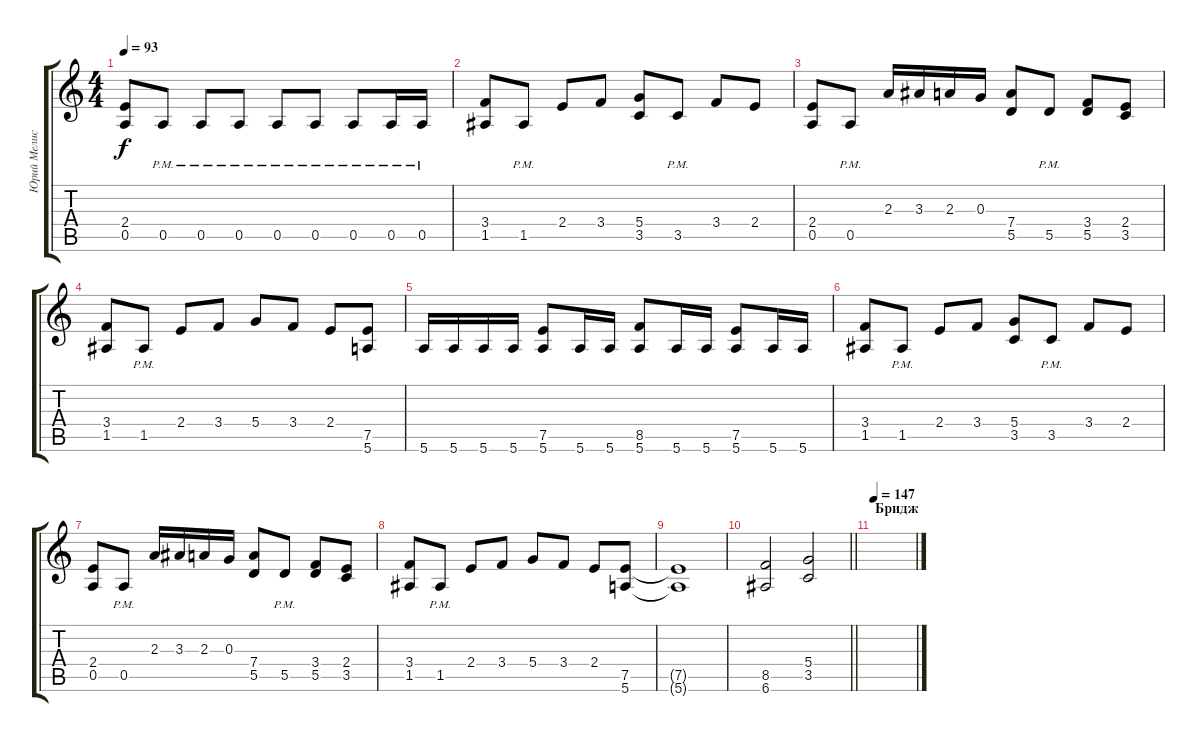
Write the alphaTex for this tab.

\track ("Юрий Мелисов" "Юрий Мелис") {instrument distortionguitar}
\staff {score tabs}
\tuning (E4 B3 G3 D3 A2 E2) {hide}
\ts (4 4)
\tempo 93
\clef g2
\ks c
(2.4 0.5).8{dy f} 0.5{pm}.8 0.5{pm}.8 0.5{pm}.8 0.5{pm}.8 0.5{pm}.8 0.5{pm}.8 0.5{pm}.16 0.5{pm}.16 |
(3.4 1.5).8 1.5{pm}.8 2.4.8 3.4.8 (5.4 3.5).8 3.5{pm}.8 3.4.8 2.4.8 |
(2.4 0.5).8 0.5{pm}.8 2.3.16 3.3.16 2.3.16 0.3.16 (7.4 5.5).8 5.5{pm}.8 (3.4 5.5).8 (2.4 3.5).8 |
(3.4 1.5).8 1.5{pm}.8 2.4.8 3.4.8 5.4.8 3.4.8 2.4.8 (7.5 5.6).8 |
5.6.16 5.6.16 5.6.16 5.6.16 (7.5 5.6).8 5.6.16 5.6.16 (8.5 5.6).8 5.6.16 5.6.16 (7.5 5.6).8 5.6.16 5.6.16 |
(3.4 1.5).8 1.5{pm}.8 2.4.8 3.4.8 (5.4 3.5).8 3.5{pm}.8 3.4.8 2.4.8 |
(2.4 0.5).8 0.5{pm}.8 2.3.16 3.3.16 2.3.16 0.3.16 (7.4 5.5).8 5.5{pm}.8 (3.4 5.5).8 (2.4 3.5).8 |
(3.4 1.5).8 1.5{pm}.8 2.4.8 3.4.8 5.4.8 3.4.8 2.4.8 (7.5 5.6).8 |
(7.5{t} 5.6{t}).1 |
\barLineRight lightlight
(8.5 6.6).2 (5.4 3.5).2 |
\section ("" "Бридж")
\tempo 147
